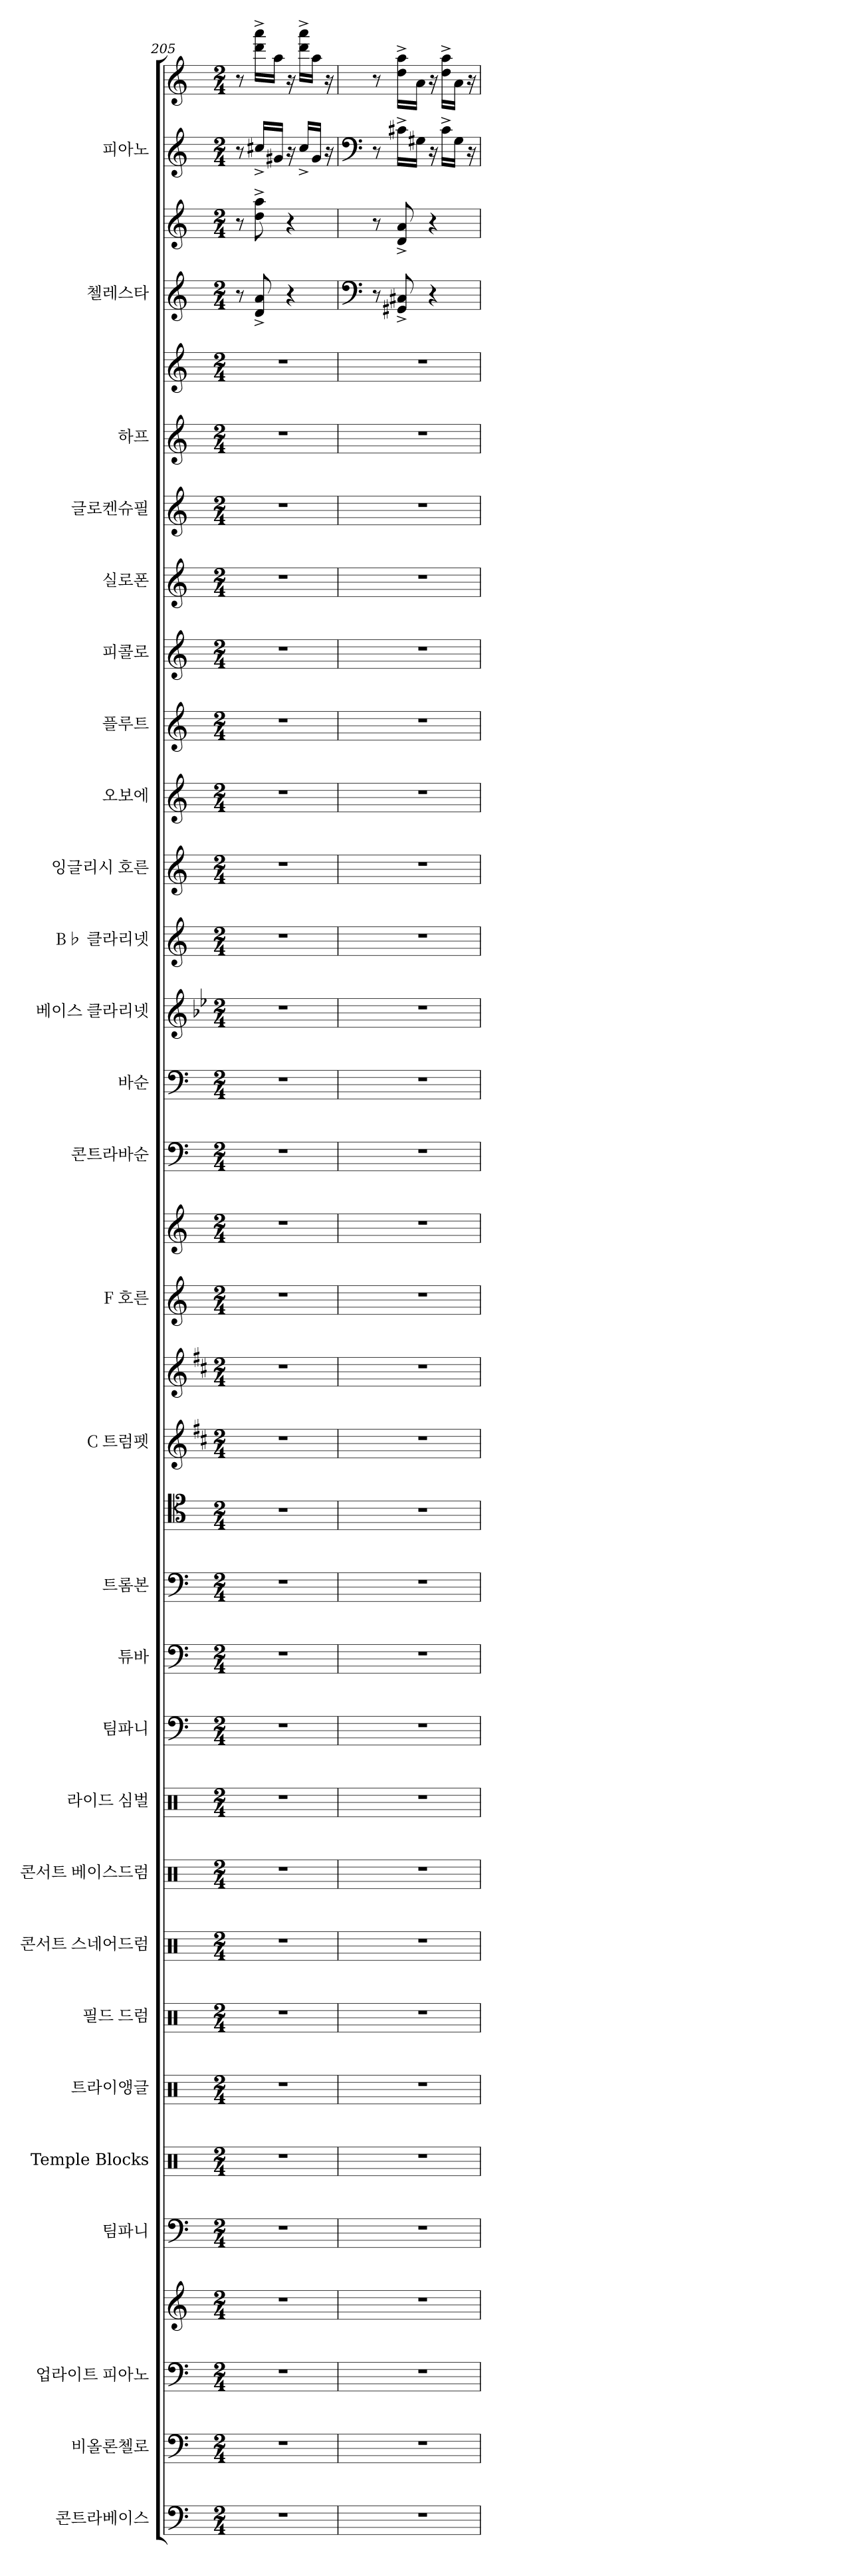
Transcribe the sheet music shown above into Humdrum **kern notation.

**kern	**kern	**kern	**kern	**kern	**kern	**kern	**kern	**kern	**kern	**kern	**kern	**kern	**kern	**kern	**kern	**kern	**kern	**kern	**kern	**kern	**kern	**kern	**kern	**kern	**kern	**kern	**kern	**kern	**kern	**kern	**kern	**kern	**kern	**kern
*part28	*part27	*part26	*part26	*part25	*part24	*part23	*part22	*part21	*part20	*part19	*part18	*part17	*part16	*part16	*part15	*part15	*part14	*part14	*part13	*part12	*part11	*part10	*part9	*part8	*part7	*part6	*part5	*part4	*part3	*part3	*part2	*part2	*part1	*part1
*staff35	*staff34	*staff33	*staff32	*staff31	*staff30	*staff29	*staff28	*staff27	*staff26	*staff25	*staff24	*staff23	*staff22	*staff21	*staff20	*staff19	*staff18	*staff17	*staff16	*staff15	*staff14	*staff13	*staff12	*staff11	*staff10	*staff9	*staff8	*staff7	*staff6	*staff5	*staff4	*staff3	*staff2	*staff1
*I"콘트라베이스	*I"비올론첼로	*I"업라이트 피아노	*	*I"팀파니	*I"Temple Blocks	*I"트라이앵글	*I"필드 드럼	*I"콘서트 스네어드럼	*I"콘서트 베이스드럼	*I"라이드 심벌	*I"팀파니	*I"튜바	*I"트롬본	*	*I"C 트럼펫	*	*I"F 호른	*	*I"콘트라바순	*I"바순	*I"베이스 클라리넷	*I"B♭ 클라리넷	*I"잉글리시 호른	*I"오보에	*I"플루트	*I"피콜로	*I"실로폰	*I"글로켄슈필	*I"하프	*	*I"첼레스타	*	*I"피아노	*
*	*	*	*	*	*I'Tmp. Bl.	*	*	*	*	*	*	*	*	*	*	*	*	*	*	*	*	*	*	*	*	*	*	*	*	*	*	*	*	*
*clefF4	*clefF4	*clefF4	*clefG2	*clefF4	*clefX	*clefX	*clefX	*clefX	*clefX	*clefX	*clefF4	*clefF4	*clefF4	*clefC4	*clefG2	*clefG2	*clefG2	*clefG2	*clefF4	*clefF4	*clefG2	*clefG2	*clefG2	*clefG2	*clefG2	*clefG2	*clefG2	*clefG2	*clefG2	*clefG2	*clefG2	*clefG2	*clefG2	*clefG2
*ITrd7c12	*	*	*	*	*	*	*	*	*	*	*	*	*	*	*ITrd1c2	*ITrd1c2	*ITrd4c7	*ITrd4c7	*ITrd7c12	*	*ITrd8c14	*ITrd1c2	*ITrd4c7	*	*	*ITrd-7c-12	*ITrd-7c-12	*ITrd-14c-24	*	*	*ITrd-7c-12	*ITrd-7c-12	*	*
*k[]	*k[]	*k[]	*k[]	*k[]	*k[]	*k[]	*k[]	*k[]	*k[]	*k[]	*k[]	*k[]	*k[]	*k[]	*k[]	*k[]	*k[b-]	*k[b-]	*k[]	*k[]	*k[b-e-]	*k[b-e-]	*k[b-]	*k[]	*k[]	*k[]	*k[]	*k[]	*k[]	*k[]	*k[]	*k[]	*k[]	*k[]
*M2/4	*M2/4	*M2/4	*M2/4	*M2/4	*M2/4	*M2/4	*M2/4	*M2/4	*M2/4	*M2/4	*M2/4	*M2/4	*M2/4	*M2/4	*M2/4	*M2/4	*M2/4	*M2/4	*M2/4	*M2/4	*M2/4	*M2/4	*M2/4	*M2/4	*M2/4	*M2/4	*M2/4	*M2/4	*M2/4	*M2/4	*M2/4	*M2/4	*M2/4	*M2/4
=205	=205	=205	=205	=205	=205	=205	=205	=205	=205	=205	=205	=205	=205	=205	=205	=205	=205	=205	=205	=205	=205	=205	=205	=205	=205	=205	=205	=205	=205	=205	=205	=205	=205	=205
2r	2r	2r	2r	2r	2r	2r	2r	2r	2r	2r	2r	2r	2r	2r	2r	2r	2r	2r	2r	2r	2r	2r	2r	2r	2r	2r	2r	2r	2r	2r	8r	8r	8r	8r
.	.	.	.	.	.	.	.	.	.	.	.	.	.	.	.	.	.	.	.	.	.	.	.	.	.	.	.	.	.	.	8dd/^ 8aa/^	8ddd\^ 8aaa\^	16cc#X^/LL	16ddd\^ 16aaa\^LL
.	.	.	.	.	.	.	.	.	.	.	.	.	.	.	.	.	.	.	.	.	.	.	.	.	.	.	.	.	.	.	.	.	16g#X/JJ	16aa\JJ
.	.	.	.	.	.	.	.	.	.	.	.	.	.	.	.	.	.	.	.	.	.	.	.	.	.	.	.	.	.	.	4r	4r	16r	16r
.	.	.	.	.	.	.	.	.	.	.	.	.	.	.	.	.	.	.	.	.	.	.	.	.	.	.	.	.	.	.	.	.	16cc#^/LL	16ddd\^ 16aaa\^LL
.	.	.	.	.	.	.	.	.	.	.	.	.	.	.	.	.	.	.	.	.	.	.	.	.	.	.	.	.	.	.	.	.	16g#/JJ	16aa\JJ
.	.	.	.	.	.	.	.	.	.	.	.	.	.	.	.	.	.	.	.	.	.	.	.	.	.	.	.	.	.	.	.	.	16r	16r
=206	=206	=206	=206	=206	=206	=206	=206	=206	=206	=206	=206	=206	=206	=206	=206	=206	=206	=206	=206	=206	=206	=206	=206	=206	=206	=206	=206	=206	=206	=206	=206	=206	=206	=206
*	*	*	*	*	*	*	*	*	*	*	*	*	*	*	*	*	*	*	*	*	*	*	*	*	*	*	*	*	*	*	*clefF4	*	*clefF4	*
2r	2r	2r	2r	2r	2r	2r	2r	2r	2r	2r	2r	2r	2r	2r	2r	2r	2r	2r	2r	2r	2r	2r	2r	2r	2r	2r	2r	2r	2r	2r	8r	8r	8r	8r
.	.	.	.	.	.	.	.	.	.	.	.	.	.	.	.	.	.	.	.	.	.	.	.	.	.	.	.	.	.	.	8G#X/^ 8c#X/^	8dd/^ 8aa/^	16c#X^\LL	16dd\^ 16aa\^LL
.	.	.	.	.	.	.	.	.	.	.	.	.	.	.	.	.	.	.	.	.	.	.	.	.	.	.	.	.	.	.	.	.	16G#X\JJ	16a\JJ
.	.	.	.	.	.	.	.	.	.	.	.	.	.	.	.	.	.	.	.	.	.	.	.	.	.	.	.	.	.	.	4r	4r	16r	16r
.	.	.	.	.	.	.	.	.	.	.	.	.	.	.	.	.	.	.	.	.	.	.	.	.	.	.	.	.	.	.	.	.	16c#^\LL	16dd\^ 16aa\^LL
.	.	.	.	.	.	.	.	.	.	.	.	.	.	.	.	.	.	.	.	.	.	.	.	.	.	.	.	.	.	.	.	.	16G#\JJ	16a\JJ
.	.	.	.	.	.	.	.	.	.	.	.	.	.	.	.	.	.	.	.	.	.	.	.	.	.	.	.	.	.	.	.	.	16r	16r
=	=	=	=	=	=	=	=	=	=	=	=	=	=	=	=	=	=	=	=	=	=	=	=	=	=	=	=	=	=	=	=	=	=	=
*-	*-	*-	*-	*-	*-	*-	*-	*-	*-	*-	*-	*-	*-	*-	*-	*-	*-	*-	*-	*-	*-	*-	*-	*-	*-	*-	*-	*-	*-	*-	*-	*-	*-	*-
